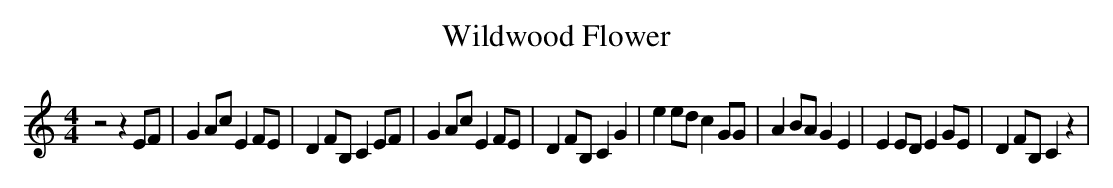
X:1
T:Wildwood Flower
M:4/4
L:1/8
K:C
 z4 z2 EF| G2 Ac E2 FE| D2 FB, C2 EF| G2 Ac E2 FE| D2 FB, C2 G2| e2 ed c2 GG|\
 A2 BA G2 E2| E2 ED E2 GE| D2 FB, C2 z2|
